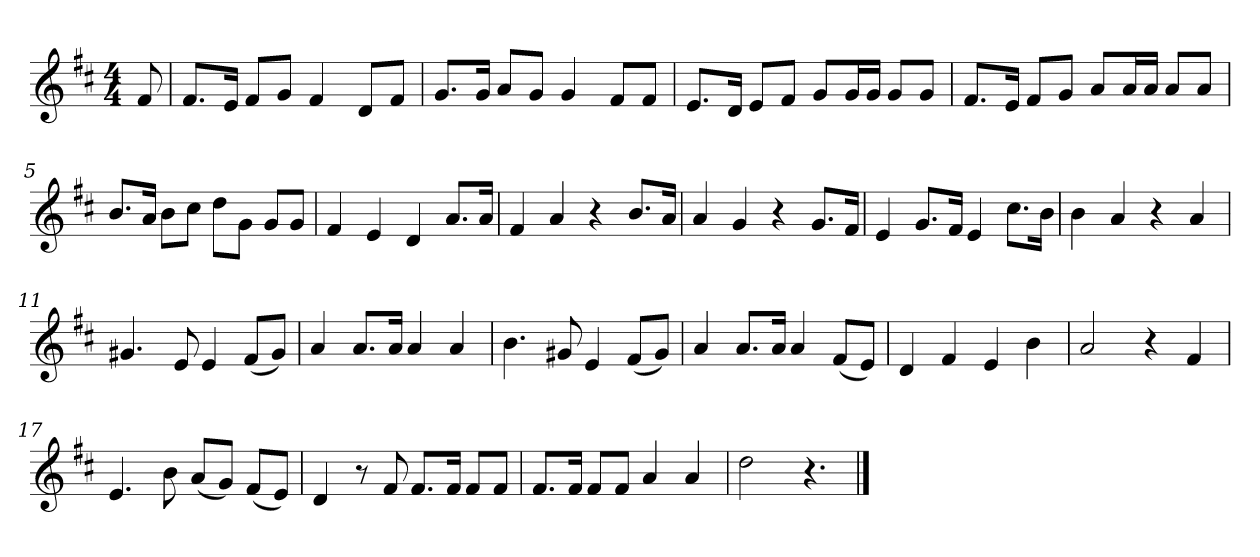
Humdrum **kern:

**kern
*part1
*staff1
*k[f#c#]
*M4/4
*MM120
=
8f#
=1
8.f#L
16eJk
8f#L
8gJ
4f#
8dL
8f#J
=2
8.gL
16gJk
8aL
8gJ
4g
8f#L
8f#J
=3
8.eL
16dJk
8eL
8f#J
8gL
16gL
16gJJ
8gL
8gJ
=4
8.f#L
16eJk
8f#L
8gJ
8aL
16aL
16aJJ
8aL
8aJ
=5
8.bL
16aJk
8bL
8cc#J
8ddL
8gJ
8gL
8gJ
=6
4f#
4e
4d
8.aL
16aJk
=7
4f#
4a
4r
8.bL
16aJk
=8
4a
4g
4r
8.gL
16f#Jk
=9
4e
8.gL
16f#Jk
4e
8.cc#L
16bJk
=10
4b
4a
4r
4a
=11
4.g#X
8e
4e
(8f#L
8g#J)
=12
4a
8.aL
16aJk
4a
4a
=13
4.b
8g#X
4e
(8f#L
8g#J)
=14
4a
8.aL
16aJk
4a
(8f#L
8eJ)
=15
4d
4f#
4e
4b
=16
2a
4r
4f#
=17
4.e
8b
(8aL
8gJ)
(8f#L
8eJ)
=18
4d
8r
8f#
8.f#L
16f#Jk
8f#L
8f#J
=19
8.f#L
16f#Jk
8f#L
8f#J
4a
4a
=20
2dd
4.r
==
*-
